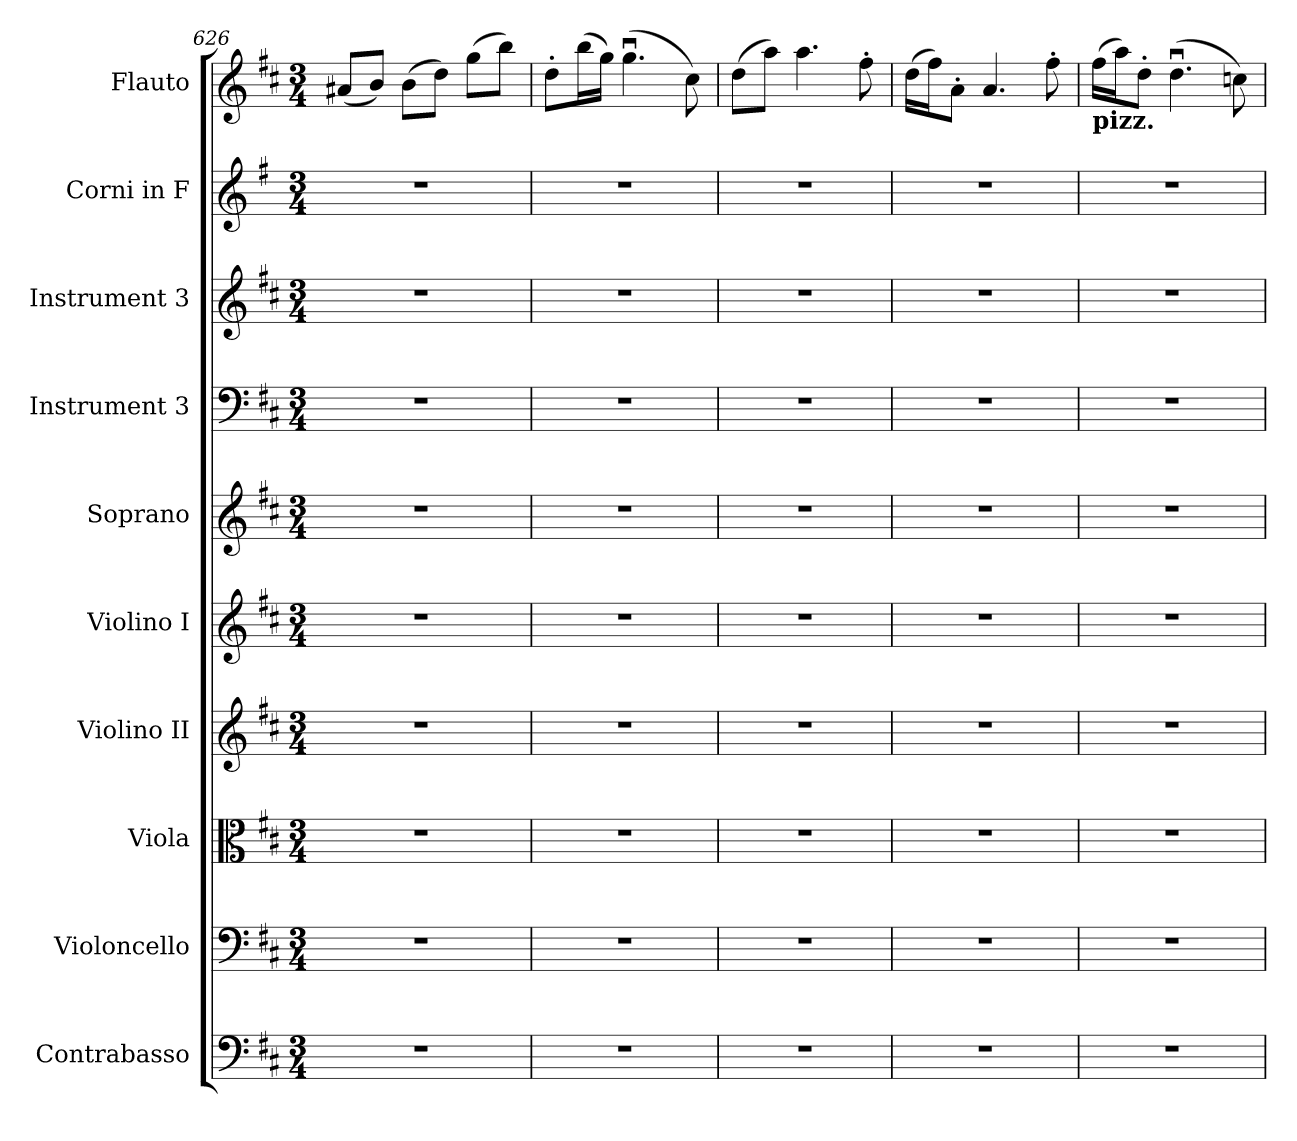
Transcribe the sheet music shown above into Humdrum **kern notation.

**kern	**kern	**kern	**kern	**kern	**kern	**kern	**kern	**kern	**kern
*part10	*part9	*part8	*part7	*part6	*part5	*part4	*part3	*part2	*part1
*staff10	*staff9	*staff8	*staff7	*staff6	*staff5	*staff4	*staff3	*staff2	*staff1
*I"Contrabasso	*I"Violoncello	*I"Viola	*I"Violino II	*I"Violino I	*I"Soprano	*I"Instrument 3	*I"Instrument 3	*I"Corni in F	*I"Flauto
*I'Cb.	*I'Vc.	*I'Vla.	*I'Vln. II	*I'Vln. I	*I'S	*	*	*I'Cor.	*I'Fl.
*clefF4	*clefF4	*clefC3	*clefG2	*clefG2	*clefG2	*clefF4	*clefG2	*clefG2	*clefG2
*ITrd1c2	*ITrd1c2	*ITrd1c2	*ITrd1c2	*ITrd1c2	*ITrd1c2	*ITrd1c2	*ITrd1c2	*ITrd4c7	*ITrd1c2
*k[]	*k[]	*k[]	*k[]	*k[]	*k[]	*k[]	*k[]	*k[]	*k[]
*C:	*C:	*C:	*C:	*C:	*C:	*C:	*C:	*C:	*C:
*M3/4	*M3/4	*M3/4	*M3/4	*M3/4	*M3/4	*M3/4	*M3/4	*M3/4	*M3/4
=626	=626	=626	=626	=626	=626	=626	=626	=626	=626
2.r	2.r	2.r	2.r	2.r	2.r	2.r	2.r	2.r	(<8g#X/L
.	.	.	.	.	.	.	.	.	8a/J)
.	.	.	.	.	.	.	.	.	(>8a\L
.	.	.	.	.	.	.	.	.	8cc\J)
.	.	.	.	.	.	.	.	.	(>8ff\L
.	.	.	.	.	.	.	.	.	8aa\J)
=627	=627	=627	=627	=627	=627	=627	=627	=627	=627
2.r	2.r	2.r	2.r	2.r	2.r	2.r	2.r	2.r	8cc'>\L
.	.	.	.	.	.	.	.	.	(>16aa\
.	.	.	.	.	.	.	.	.	16ff\J)
.	.	.	.	.	.	.	.	.	(>4.ffu>\
.	.	.	.	.	.	.	.	.	8b\)
=628	=628	=628	=628	=628	=628	=628	=628	=628	=628
2.r	2.r	2.r	2.r	2.r	2.r	2.r	2.r	2.r	(>8cc\L
.	.	.	.	.	.	.	.	.	8gg\J)
.	.	.	.	.	.	.	.	.	4.gg\
.	.	.	.	.	.	.	.	.	8ee'>\
!!LO:LB:g=z
=629	=629	=629	=629	=629	=629	=629	=629	=629	=629
2.r	2.r	2.r	2.r	2.r	2.r	2.r	2.r	2.r	(>16cc\L
.	.	.	.	.	.	.	.	.	16ee\)
.	.	.	.	.	.	.	.	.	8g'>\J
.	.	.	.	.	.	.	.	.	4.g/
.	.	.	.	.	.	.	.	.	8ee'>\
=630	=630	=630	=630	=630	=630	=630	=630	=630	=630
!	!	!	!	!	!	!	!	!	!LO:TX:b:B:t=pizz.
2.r	2.r	2.r	2.r	2.r	2.r	2.r	2.r	2.r	(>16ee\L
.	.	.	.	.	.	.	.	.	16gg\)
.	.	.	.	.	.	.	.	.	8cc'>\J
.	.	.	.	.	.	.	.	.	(>4.ccu>\
.	.	.	.	.	.	.	.	.	8b-X\)
=	=	=	=	=	=	=	=	=	=
*-	*-	*-	*-	*-	*-	*-	*-	*-	*-
